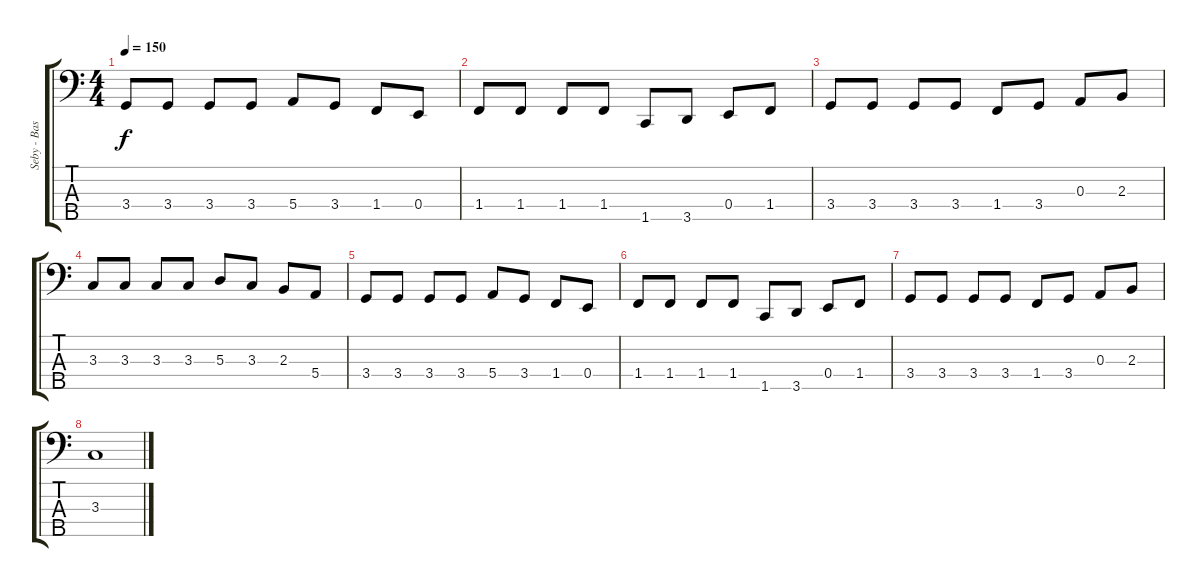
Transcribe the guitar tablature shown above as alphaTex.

\track ("Seby - Bass" "Seby - Bas") {instrument electricbasspick}
\staff {score tabs}
\tuning (G2 D2 A1 E1 B0) {hide}
\ts (4 4)
\tempo 150
\clef f4
\ks c
3.4.8{dy f} 3.4.8 3.4.8 3.4.8 5.4.8 3.4.8 1.4.8 0.4.8 |
1.4.8 1.4.8 1.4.8 1.4.8 1.5.8 3.5.8 0.4.8 1.4.8 |
3.4.8 3.4.8 3.4.8 3.4.8 1.4.8 3.4.8 0.3.8 2.3.8 |
3.3.8 3.3.8 3.3.8 3.3.8 5.3.8 3.3.8 2.3.8 5.4.8 |
3.4.8 3.4.8 3.4.8 3.4.8 5.4.8 3.4.8 1.4.8 0.4.8 |
1.4.8 1.4.8 1.4.8 1.4.8 1.5.8 3.5.8 0.4.8 1.4.8 |
3.4.8 3.4.8 3.4.8 3.4.8 1.4.8 3.4.8 0.3.8 2.3.8 |
3.3.1
